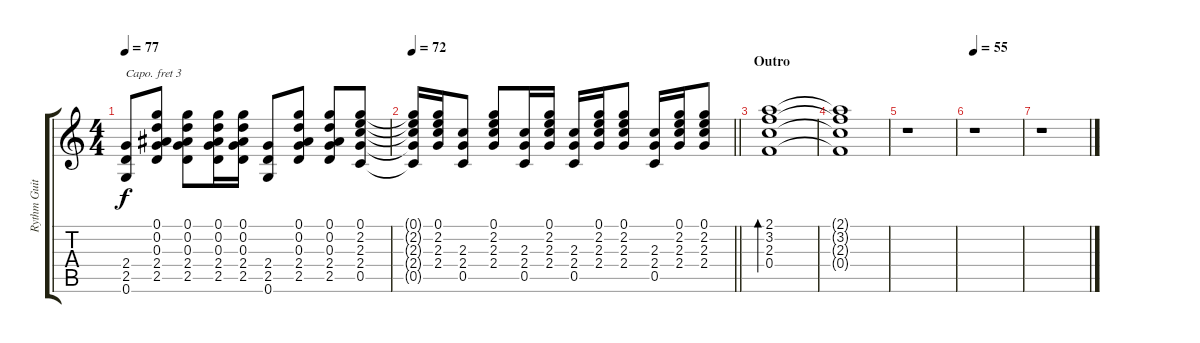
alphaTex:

\track ("Rythm Guitar 2" "Rythm Guit") {instrument acousticguitarsteel}
\staff {score tabs}
\capo 3
\tuning (E4 B3 G3 D3 A2 E2) {hide}
\ts (4 4)
\tempo 77
\clef g2
\ks c
(2.4 2.5 0.6).8{dy f} (0.1 0.2 0.3 2.4 2.5).8 (0.1 0.2 0.3 2.4 2.5).8 (0.1 0.2 0.3 2.4 2.5).16 (0.1 0.2 0.3 2.4 2.5).16 (2.4 2.5 0.6).8 (0.1 0.2 0.3 2.4 2.5).8 (0.1 0.2 0.3 2.4 2.5).8 (0.1 2.2 2.3 2.4 0.5).8 |
\tempo 72
\barLineRight lightlight
(0.1{t} 2.2{t} 2.3{t} 2.4{t} 0.5{t}).16 (0.1 2.2 2.3 2.4).16 (2.3 2.4 0.5).8 (0.1 2.2 2.3 2.4).8 (2.3 2.4 0.5).16 (0.1 2.2 2.3 2.4).16 (2.3 2.4 0.5).16 (0.1 2.2 2.3 2.4).16 (0.1 2.2 2.3 2.4).8 (2.3 2.4 0.5).16 (0.1 2.2 2.3 2.4).16 (0.1 2.2 2.3 2.4).8 |
\section ("" "Outro")
(2.1 3.2 2.3 0.4).1{bd 240} |
(2.1{t} 3.2{t} 2.3{t} 0.4{t}).1 |
r.1 |
\tempo 55
r.1 |
r.1
